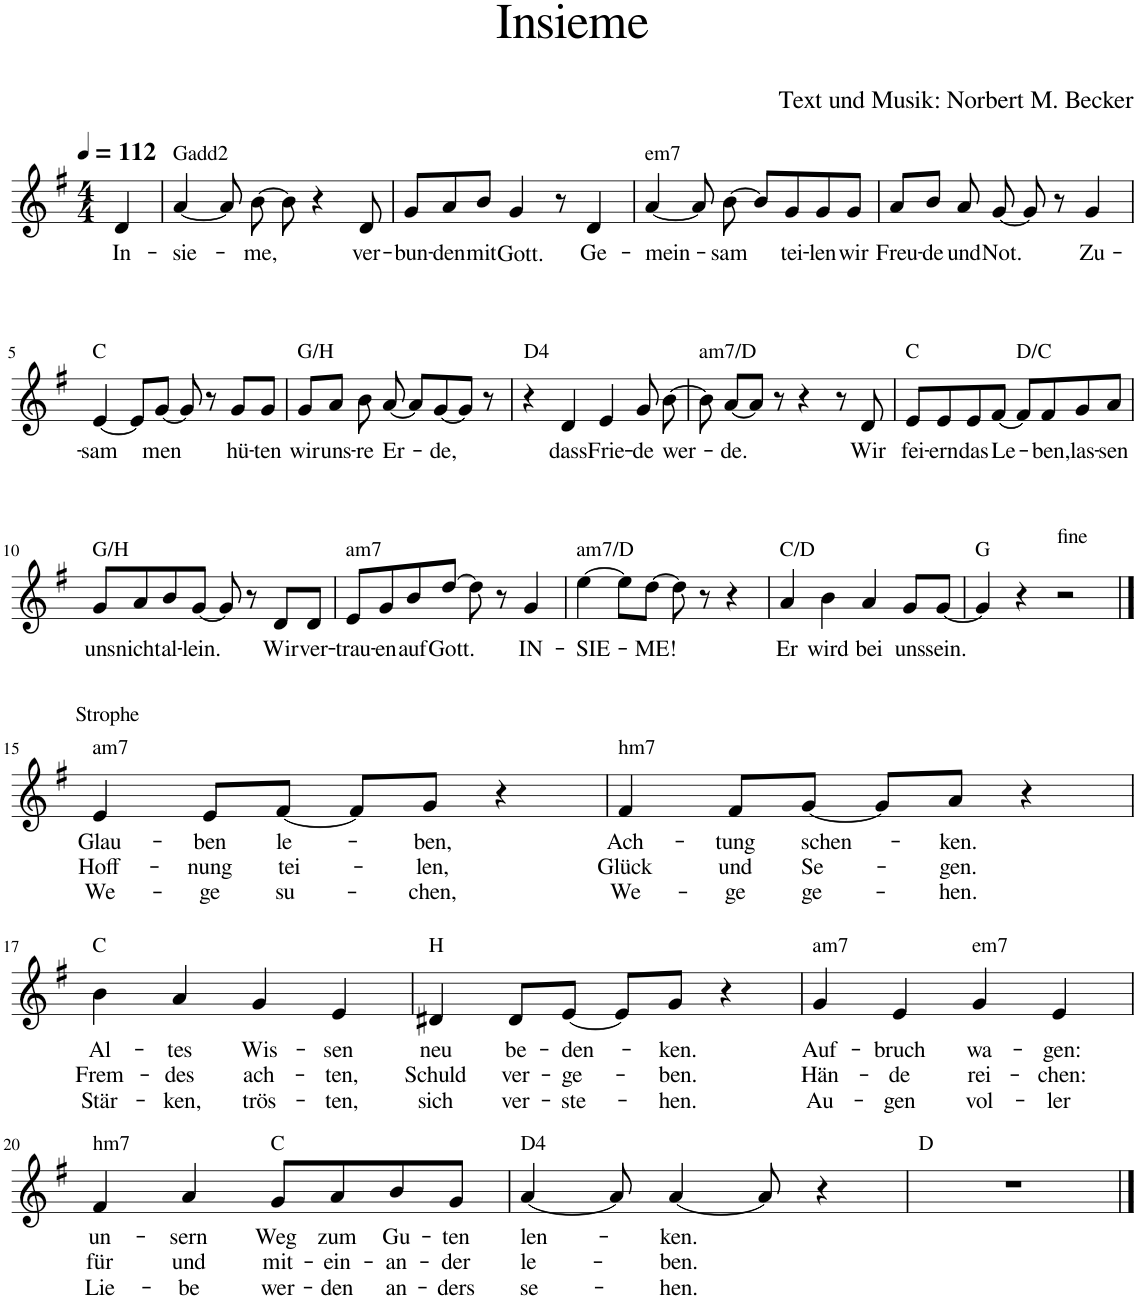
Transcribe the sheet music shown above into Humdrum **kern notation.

**kern	**text	**text	**text
*part1	*part1	*part1	*part1
*staff1	*staff1	*staff1	*staff1
*I"Piano	*	*	*
*I'Pno.	*	*	*
*clefG2	*	*	*
*k[f#]	*	*	*
*M4/4	*	*	*
*MM112	*	*	*
=	=	=	=
!	!LO:LY:b	!	!
4d/	In-	.	.
=1	=1	=1	=1
!LO:TX:a:t=Gadd2	!	!	!
!	!LO:LY:b	!	!
[4a/	-sie-	.	.
8a/]	.	.	.
!	!LO:LY:b	!	!
[8b\	-me,	.	.
8b\]	.	.	.
4r	.	.	.
!	!LO:LY:b	!	!
8d/	ver-	.	.
=2	=2	=2	=2
!	!LO:LY:b	!	!
8g/L	-bun-	.	.
!	!LO:LY:b	!	!
8a/	-den	.	.
!	!LO:LY:b	!	!
8b/J	mit	.	.
!	!LO:LY:b	!	!
4g/	Gott.	.	.
8r	.	.	.
!	!LO:LY:b	!	!
4d/	Ge-	.	.
=3	=3	=3	=3
!LO:TX:a:t=em7	!	!	!
!	!LO:LY:b	!	!
[4a/	-mein-	.	.
8a/]	.	.	.
!	!LO:LY:b	!	!
[8b\	-sam	.	.
8b/L]	.	.	.
!	!LO:LY:b	!	!
8g/	tei-	.	.
!	!LO:LY:b	!	!
8g/	-len	.	.
!	!LO:LY:b	!	!
8g/J	wir	.	.
=4	=4	=4	=4
!	!LO:LY:b	!	!
8a/L	Freu-	.	.
!	!LO:LY:b	!	!
8b/J	-de	.	.
!	!LO:LY:b	!	!
8a/	und	.	.
!	!LO:LY:b	!	!
[8g/	Not.	.	.
8g/]	.	.	.
8r	.	.	.
!	!LO:LY:b	!	!
4g/	Zu-	.	.
!!LO:LB:g=z
=5	=5	=5	=5
!LO:TX:a:t=C	!	!	!
!	!LO:LY:b	!	!
[4e/	-sam	.	.
8e/L]	.	.	.
!	!LO:LY:b	!	!
[8g/J	men	.	.
8g/]	.	.	.
8r	.	.	.
!	!LO:LY:b	!	!
8g/L	hü-	.	.
!	!LO:LY:b	!	!
8g/J	-ten	.	.
=6	=6	=6	=6
!LO:TX:a:t=G/H	!	!	!
!	!LO:LY:b	!	!
8g/L	wir	.	.
!	!LO:LY:b	!	!
8a/J	uns-	.	.
!	!LO:LY:b	!	!
8b\	-re	.	.
!	!LO:LY:b	!	!
[8a/	Er-	.	.
8a/L]	.	.	.
!	!LO:LY:b	!	!
[8g/	-de,	.	.
8g/J]	.	.	.
8r	.	.	.
=7	=7	=7	=7
!LO:TX:a:t=D4	!	!	!
4r	.	.	.
!	!LO:LY:b	!	!
4d/	dass	.	.
!	!LO:LY:b	!	!
4e/	Frie-	.	.
!	!LO:LY:b	!	!
8g/	-de	.	.
!	!LO:LY:b	!	!
[8b\	wer-	.	.
=8	=8	=8	=8
!LO:TX:a:t=am7/D	!	!	!
8b\]	.	.	.
!	!LO:LY:b	!	!
[8a/L	-de.	.	.
8a/J]	.	.	.
8r	.	.	.
4r	.	.	.
8r	.	.	.
!	!LO:LY:b	!	!
8d/	Wir	.	.
=9	=9	=9	=9
!LO:TX:a:t=C	!	!	!
!	!LO:LY:b	!	!
8e/L	fei-	.	.
!	!LO:LY:b	!	!
8e/	-ern	.	.
!	!LO:LY:b	!	!
8e/	das	.	.
!	!LO:LY:b	!	!
[8f#/J	Le-	.	.
!LO:TX:a:t=D/C	!	!	!
8f#/L]	.	.	.
!	!LO:LY:b	!	!
8f#/	-ben,	.	.
!	!LO:LY:b	!	!
8g/	las-	.	.
!	!LO:LY:b	!	!
8a/J	-sen	.	.
!!LO:LB:g=z
=10	=10	=10	=10
!LO:TX:a:t=G/H	!	!	!
!	!LO:LY:b	!	!
8g/L	uns	.	.
!	!LO:LY:b	!	!
8a/	nicht	.	.
!	!LO:LY:b	!	!
8b/	al-	.	.
!	!LO:LY:b	!	!
[8g/J	-lein.	.	.
8g/]	.	.	.
8r	.	.	.
!	!LO:LY:b	!	!
8d/L	Wir	.	.
!	!LO:LY:b	!	!
8d/J	ver-	.	.
=11	=11	=11	=11
!LO:TX:a:t=am7	!	!	!
!	!LO:LY:b	!	!
8e/L	-trau-	.	.
!	!LO:LY:b	!	!
8g/	-en	.	.
!	!LO:LY:b	!	!
8b/	auf	.	.
!	!LO:LY:b	!	!
[8dd/J	Gott.	.	.
8dd\]	.	.	.
8r	.	.	.
!	!LO:LY:b	!	!
4g/	IN-	.	.
=12	=12	=12	=12
!LO:TX:a:t=am7/D	!	!	!
!	!LO:LY:b	!	!
[4ee\	-SIE-	.	.
8ee\L]	.	.	.
!	!LO:LY:b	!	!
[8dd\J	-ME!	.	.
8dd\]	.	.	.
8r	.	.	.
4r	.	.	.
=13	=13	=13	=13
!LO:TX:a:t=C/D	!	!	!
!	!LO:LY:b	!	!
4a/	Er	.	.
!	!LO:LY:b	!	!
4b\	wird	.	.
!	!LO:LY:b	!	!
4a/	bei	.	.
!	!LO:LY:b	!	!
8g/L	uns	.	.
!	!LO:LY:b	!	!
[8g/J	sein.	.	.
=14	=14	=14	=14
!LO:TX:a:t=G	!	!	!
4g/]	.	.	.
4r	.	.	.
2r	.	.	.
!!LO:LB:g=z
==15	==15	==15	==15
!LO:TX:a:t=am7	!	!	!
!LO:TX:a:t=Strophe	!	!	!
!	!LO:LY:b	!LO:LY:b	!LO:LY:b
4e/	Glau-	Hoff-	We-
!	!LO:LY:b	!LO:LY:b	!LO:LY:b
8e/L	-ben	-nung	-ge
!	!LO:LY:b	!LO:LY:b	!LO:LY:b
[8f#/J	le-	tei-	su-
8f#/L]	.	.	.
!	!LO:LY:b	!LO:LY:b	!LO:LY:b
8g/J	-ben,	-len,	-chen,
4r	.	.	.
=16	=16	=16	=16
!LO:TX:a:t=hm7	!	!	!
!	!LO:LY:b	!LO:LY:b	!LO:LY:b
4f#/	Ach-	Glück	We-
!	!LO:LY:b	!LO:LY:b	!LO:LY:b
8f#/L	-tung	und	-ge
!	!LO:LY:b	!LO:LY:b	!LO:LY:b
[8g/J	schen-	Se-	ge-
8g/L]	.	.	.
!	!LO:LY:b	!LO:LY:b	!LO:LY:b
8a/J	-ken.	-gen.	-hen.
4r	.	.	.
!!LO:LB:g=z
=17	=17	=17	=17
!LO:TX:a:t=C	!	!	!
!	!LO:LY:b	!LO:LY:b	!LO:LY:b
4b\	Al-	Frem-	Stär-
!	!LO:LY:b	!LO:LY:b	!LO:LY:b
4a/	-tes	-des	-ken,
!	!LO:LY:b	!LO:LY:b	!LO:LY:b
4g/	Wis-	ach-	trös-
!	!LO:LY:b	!LO:LY:b	!LO:LY:b
4e/	-sen	-ten,	-ten,
=18	=18	=18	=18
!LO:TX:a:t=H	!	!	!
!	!LO:LY:b	!LO:LY:b	!LO:LY:b
4d#X/	neu	Schuld	sich
!	!LO:LY:b	!LO:LY:b	!LO:LY:b
8d#/L	be-	ver-	ver-
!	!LO:LY:b	!LO:LY:b	!LO:LY:b
[8e/J	-den-	-ge-	-ste-
8e/L]	.	.	.
!	!LO:LY:b	!LO:LY:b	!LO:LY:b
8g/J	-ken.	-ben.	-hen.
4r	.	.	.
=19	=19	=19	=19
!LO:TX:a:t=am7	!	!	!
!	!LO:LY:b	!LO:LY:b	!LO:LY:b
4g/	Auf-	Hän-	Au-
!	!LO:LY:b	!LO:LY:b	!LO:LY:b
4e/	-bruch	-de	-gen
!LO:TX:a:t=em7	!	!	!
!	!LO:LY:b	!LO:LY:b	!LO:LY:b
4g/	wa-	rei-	vol-
!	!LO:LY:b	!LO:LY:b	!LO:LY:b
4e/	-gen:	-chen:	-ler
!!LO:LB:g=z
=20	=20	=20	=20
!LO:TX:a:t=hm7	!	!	!
!	!LO:LY:b	!LO:LY:b	!LO:LY:b
4f#/	un-	für	Lie-
!	!LO:LY:b	!LO:LY:b	!LO:LY:b
4a/	-sern	und	-be
!LO:TX:a:t=C	!	!	!
!	!LO:LY:b	!LO:LY:b	!LO:LY:b
8g/L	Weg	mit-	wer-
!	!LO:LY:b	!LO:LY:b	!LO:LY:b
8a/	zum	-ein-	-den
!	!LO:LY:b	!LO:LY:b	!LO:LY:b
8b/	Gu-	-an-	an-
!	!LO:LY:b	!LO:LY:b	!LO:LY:b
8g/J	-ten	-der	-ders
=21	=21	=21	=21
!LO:TX:a:t=D4	!	!	!
!	!LO:LY:b	!LO:LY:b	!LO:LY:b
[4a/	len-	le-	se-
8a/]	.	.	.
!	!LO:LY:b	!LO:LY:b	!LO:LY:b
[4a/	-ken.	-ben.	-hen.
8a/]	.	.	.
4r	.	.	.
=22	=22	=22	=22
!LO:TX:a:t=D	!	!	!
1r	.	.	.
==	==	==	==
*-	*-	*-	*-
